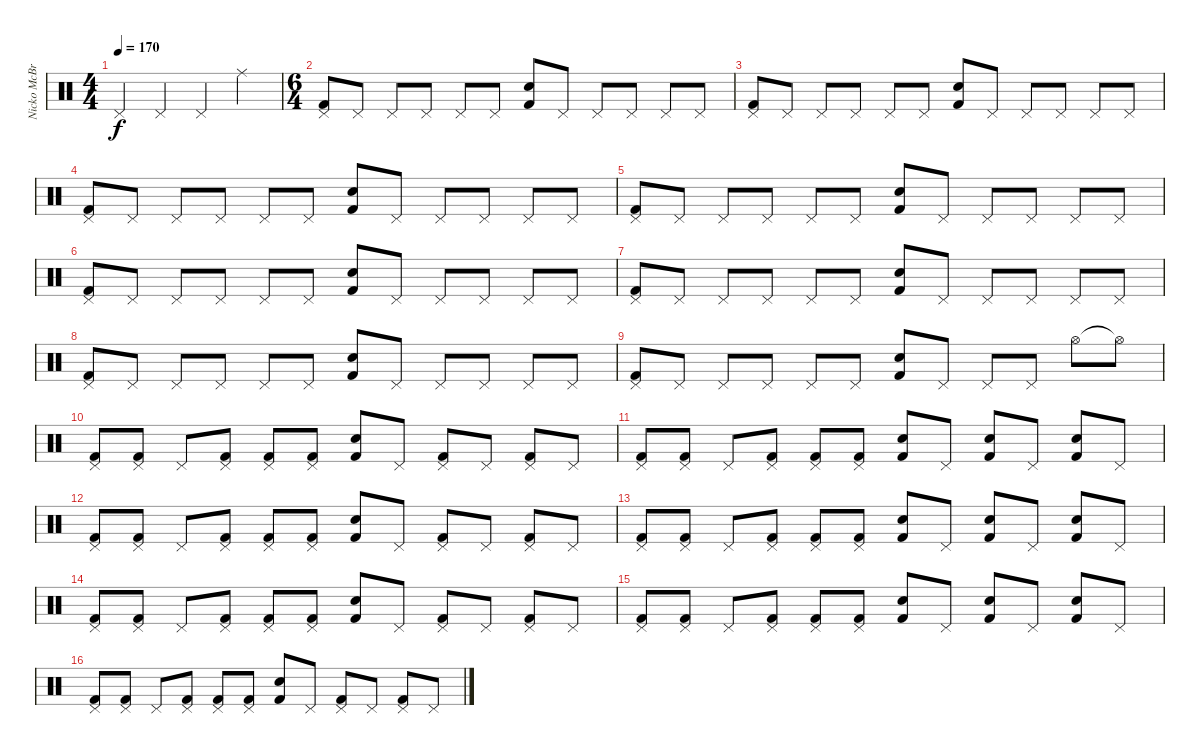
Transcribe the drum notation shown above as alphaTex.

\track ("Nicko McBrain" "Nicko McBr") {instrument percussion}
\staff {score}
\articulation defaults
\ts (4 4)
\tempo 170
\clef neutral
\ks c "Pedal Hi-Hat (hit)".4{dy f} "Pedal Hi-Hat (hit)".4 "Pedal Hi-Hat (hit)".4 "Ride (middle)".4
|
\ts (6 4)
("Pedal Hi-Hat (hit)" "Kick (hit) 2").8 "Pedal Hi-Hat (hit)".8 "Pedal Hi-Hat (hit)".8 "Pedal Hi-Hat (hit)".8 "Pedal Hi-Hat (hit)".8 "Pedal Hi-Hat (hit)".8 ("Snare (hit) 2" "Kick (hit) 2").8 "Pedal Hi-Hat (hit)".8 "Pedal Hi-Hat (hit)".8 "Pedal Hi-Hat (hit)".8 "Pedal Hi-Hat (hit)".8 "Pedal Hi-Hat (hit)".8 |
("Pedal Hi-Hat (hit)" "Kick (hit) 2").8 "Pedal Hi-Hat (hit)".8 "Pedal Hi-Hat (hit)".8 "Pedal Hi-Hat (hit)".8 "Pedal Hi-Hat (hit)".8 "Pedal Hi-Hat (hit)".8 ("Snare (hit) 2" "Kick (hit) 2").8 "Pedal Hi-Hat (hit)".8 "Pedal Hi-Hat (hit)".8 "Pedal Hi-Hat (hit)".8 "Pedal Hi-Hat (hit)".8 "Pedal Hi-Hat (hit)".8 |
("Pedal Hi-Hat (hit)" "Kick (hit) 2").8 "Pedal Hi-Hat (hit)".8 "Pedal Hi-Hat (hit)".8 "Pedal Hi-Hat (hit)".8 "Pedal Hi-Hat (hit)".8 "Pedal Hi-Hat (hit)".8 ("Snare (hit) 2" "Kick (hit) 2").8 "Pedal Hi-Hat (hit)".8 "Pedal Hi-Hat (hit)".8 "Pedal Hi-Hat (hit)".8 "Pedal Hi-Hat (hit)".8 "Pedal Hi-Hat (hit)".8 |
("Pedal Hi-Hat (hit)" "Kick (hit) 2").8 "Pedal Hi-Hat (hit)".8 "Pedal Hi-Hat (hit)".8 "Pedal Hi-Hat (hit)".8 "Pedal Hi-Hat (hit)".8 "Pedal Hi-Hat (hit)".8 ("Snare (hit) 2" "Kick (hit) 2").8 "Pedal Hi-Hat (hit)".8 "Pedal Hi-Hat (hit)".8 "Pedal Hi-Hat (hit)".8 "Pedal Hi-Hat (hit)".8 "Pedal Hi-Hat (hit)".8 |
("Pedal Hi-Hat (hit)" "Kick (hit) 2").8 "Pedal Hi-Hat (hit)".8 "Pedal Hi-Hat (hit)".8 "Pedal Hi-Hat (hit)".8 "Pedal Hi-Hat (hit)".8 "Pedal Hi-Hat (hit)".8 ("Snare (hit) 2" "Kick (hit) 2").8 "Pedal Hi-Hat (hit)".8 "Pedal Hi-Hat (hit)".8 "Pedal Hi-Hat (hit)".8 "Pedal Hi-Hat (hit)".8 "Pedal Hi-Hat (hit)".8 |
("Pedal Hi-Hat (hit)" "Kick (hit) 2").8 "Pedal Hi-Hat (hit)".8 "Pedal Hi-Hat (hit)".8 "Pedal Hi-Hat (hit)".8 "Pedal Hi-Hat (hit)".8 "Pedal Hi-Hat (hit)".8 ("Snare (hit) 2" "Kick (hit) 2").8 "Pedal Hi-Hat (hit)".8 "Pedal Hi-Hat (hit)".8 "Pedal Hi-Hat (hit)".8 "Pedal Hi-Hat (hit)".8 "Pedal Hi-Hat (hit)".8 |
("Pedal Hi-Hat (hit)" "Kick (hit) 2").8 "Pedal Hi-Hat (hit)".8 "Pedal Hi-Hat (hit)".8 "Pedal Hi-Hat (hit)".8 "Pedal Hi-Hat (hit)".8 "Pedal Hi-Hat (hit)".8 ("Snare (hit) 2" "Kick (hit) 2").8 "Pedal Hi-Hat (hit)".8 "Pedal Hi-Hat (hit)".8 "Pedal Hi-Hat (hit)".8 "Pedal Hi-Hat (hit)".8 "Pedal Hi-Hat (hit)".8 |
("Pedal Hi-Hat (hit)" "Kick (hit) 2").8 "Pedal Hi-Hat (hit)".8 "Pedal Hi-Hat (hit)".8 "Pedal Hi-Hat (hit)".8 "Pedal Hi-Hat (hit)".8 "Pedal Hi-Hat (hit)".8 ("Snare (hit) 2" "Kick (hit) 2").8 "Pedal Hi-Hat (hit)".8 "Pedal Hi-Hat (hit)".8 "Pedal Hi-Hat (hit)".8 "Hi-Hat (open)".8 "Hi-Hat (open)"{t}.8 |
("Pedal Hi-Hat (hit)" "Kick (hit) 2").8 ("Pedal Hi-Hat (hit)" "Kick (hit) 2").8 "Pedal Hi-Hat (hit)".8 ("Pedal Hi-Hat (hit)" "Kick (hit) 2").8 ("Pedal Hi-Hat (hit)" "Kick (hit) 2").8 ("Pedal Hi-Hat (hit)" "Kick (hit) 2").8 ("Snare (hit) 2" "Kick (hit) 2").8 "Pedal Hi-Hat (hit)".8 ("Pedal Hi-Hat (hit)" "Kick (hit) 2").8 "Pedal Hi-Hat (hit)".8 ("Pedal Hi-Hat (hit)" "Kick (hit) 2").8 "Pedal Hi-Hat (hit)".8 |
("Pedal Hi-Hat (hit)" "Kick (hit) 2").8 ("Pedal Hi-Hat (hit)" "Kick (hit) 2").8 "Pedal Hi-Hat (hit)".8 ("Pedal Hi-Hat (hit)" "Kick (hit) 2").8 ("Pedal Hi-Hat (hit)" "Kick (hit) 2").8 ("Pedal Hi-Hat (hit)" "Kick (hit) 2").8 ("Snare (hit) 2" "Kick (hit) 2").8 "Pedal Hi-Hat (hit)".8 ("Snare (hit) 2" "Kick (hit) 2").8 "Pedal Hi-Hat (hit)".8 ("Snare (hit) 2" "Kick (hit) 2").8 "Pedal Hi-Hat (hit)".8 |
("Pedal Hi-Hat (hit)" "Kick (hit) 2").8 ("Pedal Hi-Hat (hit)" "Kick (hit) 2").8 "Pedal Hi-Hat (hit)".8 ("Pedal Hi-Hat (hit)" "Kick (hit) 2").8 ("Pedal Hi-Hat (hit)" "Kick (hit) 2").8 ("Pedal Hi-Hat (hit)" "Kick (hit) 2").8 ("Snare (hit) 2" "Kick (hit) 2").8 "Pedal Hi-Hat (hit)".8 ("Pedal Hi-Hat (hit)" "Kick (hit) 2").8 "Pedal Hi-Hat (hit)".8 ("Pedal Hi-Hat (hit)" "Kick (hit) 2").8 "Pedal Hi-Hat (hit)".8 |
("Pedal Hi-Hat (hit)" "Kick (hit) 2").8 ("Pedal Hi-Hat (hit)" "Kick (hit) 2").8 "Pedal Hi-Hat (hit)".8 ("Pedal Hi-Hat (hit)" "Kick (hit) 2").8 ("Pedal Hi-Hat (hit)" "Kick (hit) 2").8 ("Pedal Hi-Hat (hit)" "Kick (hit) 2").8 ("Snare (hit) 2" "Kick (hit) 2").8 "Pedal Hi-Hat (hit)".8 ("Snare (hit) 2" "Kick (hit) 2").8 "Pedal Hi-Hat (hit)".8 ("Snare (hit) 2" "Kick (hit) 2").8 "Pedal Hi-Hat (hit)".8 |
("Pedal Hi-Hat (hit)" "Kick (hit) 2").8 ("Pedal Hi-Hat (hit)" "Kick (hit) 2").8 "Pedal Hi-Hat (hit)".8 ("Pedal Hi-Hat (hit)" "Kick (hit) 2").8 ("Pedal Hi-Hat (hit)" "Kick (hit) 2").8 ("Pedal Hi-Hat (hit)" "Kick (hit) 2").8 ("Snare (hit) 2" "Kick (hit) 2").8 "Pedal Hi-Hat (hit)".8 ("Pedal Hi-Hat (hit)" "Kick (hit) 2").8 "Pedal Hi-Hat (hit)".8 ("Pedal Hi-Hat (hit)" "Kick (hit) 2").8 "Pedal Hi-Hat (hit)".8 |
("Pedal Hi-Hat (hit)" "Kick (hit) 2").8 ("Pedal Hi-Hat (hit)" "Kick (hit) 2").8 "Pedal Hi-Hat (hit)".8 ("Pedal Hi-Hat (hit)" "Kick (hit) 2").8 ("Pedal Hi-Hat (hit)" "Kick (hit) 2").8 ("Pedal Hi-Hat (hit)" "Kick (hit) 2").8 ("Snare (hit) 2" "Kick (hit) 2").8 "Pedal Hi-Hat (hit)".8 ("Snare (hit) 2" "Kick (hit) 2").8 "Pedal Hi-Hat (hit)".8 ("Snare (hit) 2" "Kick (hit) 2").8 "Pedal Hi-Hat (hit)".8 |
("Pedal Hi-Hat (hit)" "Kick (hit) 2").8 ("Pedal Hi-Hat (hit)" "Kick (hit) 2").8 "Pedal Hi-Hat (hit)".8 ("Pedal Hi-Hat (hit)" "Kick (hit) 2").8 ("Pedal Hi-Hat (hit)" "Kick (hit) 2").8 ("Pedal Hi-Hat (hit)" "Kick (hit) 2").8 ("Snare (hit) 2" "Kick (hit) 2").8 "Pedal Hi-Hat (hit)".8 ("Pedal Hi-Hat (hit)" "Kick (hit) 2").8 "Pedal Hi-Hat (hit)".8 ("Pedal Hi-Hat (hit)" "Kick (hit) 2").8 "Pedal Hi-Hat (hit)".8
